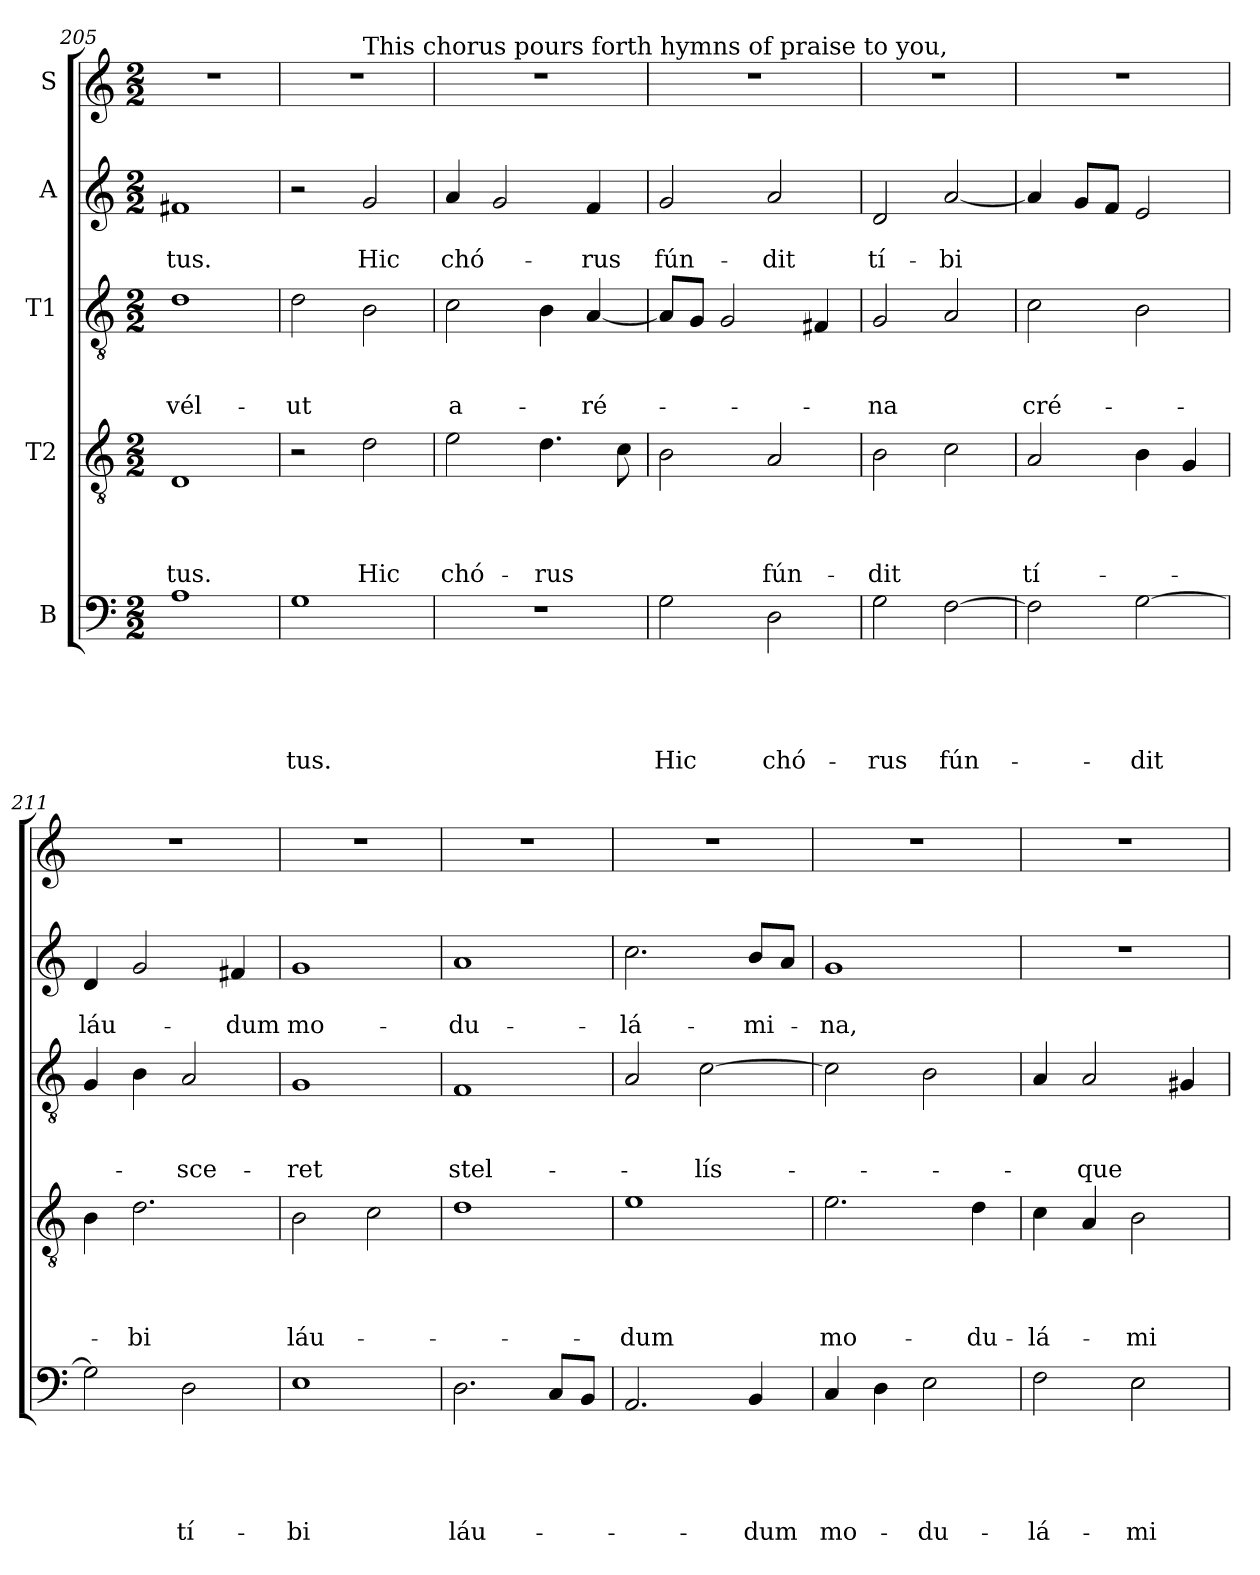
**kern	**text	**text	**text	**text	**text	**kern	**text	**text	**text	**text	**kern	**text	**text	**text	**kern	**text	**text	**kern
*part5	*part5	*part5	*part5	*part5	*part5	*part4	*part4	*part4	*part4	*part4	*part3	*part3	*part3	*part3	*part2	*part2	*part2	*part1
*staff5	*staff5	*staff5	*staff5	*staff5	*staff5	*staff4	*staff4	*staff4	*staff4	*staff4	*staff3	*staff3	*staff3	*staff3	*staff2	*staff2	*staff2	*staff1
*I"B	*	*	*	*	*	*I"T2	*	*	*	*	*I"T1	*	*	*	*I"A	*	*	*I"S
!!LO:PB:g=z
*clefF4	*	*	*	*	*	*clefGv2	*	*	*	*	*clefGv2	*	*	*	*clefG2	*	*	*clefG2
*k[]	*	*	*	*	*	*k[]	*	*	*	*	*k[]	*	*	*	*k[]	*	*	*k[]
*C:	*	*	*	*	*	*C:	*	*	*	*	*C:	*	*	*	*C:	*	*	*C:
*M2/2	*	*	*	*	*	*M2/2	*	*	*	*	*M2/2	*	*	*	*M2/2	*	*	*M2/2
=205	=205	=205	=205	=205	=205	=205	=205	=205	=205	=205	=205	=205	=205	=205	=205	=205	=205	=205
!	!	!	!	!	!	!	!	!	!	!LO:LY:b	!	!	!	!LO:LY:b	!	!	!LO:LY:b	!
1A	.	.	.	.	.	1D	.	.	.	-tus.	1d	.	.	vél-	1f#X	.	-tus.	1r
=206	=206	=206	=206	=206	=206	=206	=206	=206	=206	=206	=206	=206	=206	=206	=206	=206	=206	=206
!	!	!	!	!	!LO:LY:b	!	!	!	!	!	!	!	!	!LO:LY:b	!	!	!	!
*	*	*	*	*	*	*	*	*	*	*	*	*	*	*	*	*	*	*^
1G	.	.	.	.	-tus.	2r	.	.	.	.	2d\	.	.	-ut	2r	.	.	1r	2ryy
!	!	!	!	!	!	!	!	!	!	!	!	!	!	!	!	!	!	!	!LO:TX:a:t=This chorus pours forth hymns of praise to you,
!	!	!	!	!	!	!	!	!	!	!LO:LY:b	!	!	!	!	!	!	!LO:LY:b	!	!
.	.	.	.	.	.	2d\	.	.	.	Hic	2B\	.	.	.	2g/	.	Hic	.	2ryy
=207	=207	=207	=207	=207	=207	=207	=207	=207	=207	=207	=207	=207	=207	=207	=207	=207	=207	=207	=207
!	!	!	!	!	!	!	!	!	!	!LO:LY:b	!	!	!	!LO:LY:b	!	!	!LO:LY:b	!	!
*	*	*	*	*	*	*	*	*	*	*	*	*	*	*	*	*	*	*v	*v
1r	.	.	.	.	.	2e\	.	.	.	chó-	2c\	.	.	a-	4a/	.	chó-	1r
.	.	.	.	.	.	.	.	.	.	.	.	.	.	.	2g/	.	.	.
!	!	!	!	!	!	!	!	!	!	!LO:LY:b	!	!	!	!	!	!	!	!
.	.	.	.	.	.	4.d\	.	.	.	-rus	4B\	.	.	.	.	.	.	.
!	!	!	!	!	!	!	!	!	!	!	!	!	!	!LO:LY:b	!	!	!LO:LY:b	!
.	.	.	.	.	.	.	.	.	.	.	[4A/	.	.	-ré-	4f/	.	-rus	.
.	.	.	.	.	.	8c\	.	.	.	.	.	.	.	.	.	.	.	.
=208	=208	=208	=208	=208	=208	=208	=208	=208	=208	=208	=208	=208	=208	=208	=208	=208	=208	=208
!	!	!	!	!	!LO:LY:b	!	!	!	!	!	!	!	!	!	!	!	!LO:LY:b	!
2G\	.	.	.	.	Hic	2B\	.	.	.	.	8A/L]	.	.	.	2g/	.	fún-	1r
.	.	.	.	.	.	.	.	.	.	.	8G/J	.	.	.	.	.	.	.
.	.	.	.	.	.	.	.	.	.	.	2G/	.	.	.	.	.	.	.
!	!	!	!	!	!LO:LY:b	!	!	!	!	!LO:LY:b	!	!	!	!	!	!	!LO:LY:b	!
2D\	.	.	.	.	chó-	2A/	.	.	.	fún-	.	.	.	.	2a/	.	-dit	.
.	.	.	.	.	.	.	.	.	.	.	4F#i/	.	.	.	.	.	.	.
=209	=209	=209	=209	=209	=209	=209	=209	=209	=209	=209	=209	=209	=209	=209	=209	=209	=209	=209
!	!	!	!	!	!LO:LY:b	!	!	!	!	!LO:LY:b	!	!	!	!LO:LY:b	!	!	!LO:LY:b	!
2G\	.	.	.	.	-rus	2B\	.	.	.	-dit	2G/	.	.	-na	2d/	.	tí-	1r
!	!	!	!	!	!LO:LY:b	!	!	!	!	!	!	!	!	!	!	!	!LO:LY:b	!
[2F\	.	.	.	.	fún-	2c\	.	.	.	.	2A/	.	.	.	[2a/	.	-bi	.
=210	=210	=210	=210	=210	=210	=210	=210	=210	=210	=210	=210	=210	=210	=210	=210	=210	=210	=210
!	!	!	!	!	!	!	!	!	!	!LO:LY:b	!	!	!	!LO:LY:b	!	!	!	!
2F\]	.	.	.	.	.	2A/	.	.	.	tí-	2c\	.	.	cré-	4a/]	.	.	1r
.	.	.	.	.	.	.	.	.	.	.	.	.	.	.	8g/L	.	.	.
.	.	.	.	.	.	.	.	.	.	.	.	.	.	.	8f/J	.	.	.
!	!	!	!	!	!LO:LY:b	!	!	!	!	!	!	!	!	!	!	!	!	!
[2G\	.	.	.	.	-dit	4B\	.	.	.	.	2B\	.	.	.	2e/	.	.	.
.	.	.	.	.	.	4G/	.	.	.	.	.	.	.	.	.	.	.	.
=211	=211	=211	=211	=211	=211	=211	=211	=211	=211	=211	=211	=211	=211	=211	=211	=211	=211	=211
!	!	!	!	!	!	!	!	!	!	!	!	!	!	!	!	!	!LO:LY:b	!
2G\]	.	.	.	.	.	4B\	.	.	.	.	4G/	.	.	.	4d/	.	láu-	1r
!	!	!	!	!	!	!	!	!	!	!LO:LY:b	!	!	!	!	!	!	!	!
.	.	.	.	.	.	2.d\	.	.	.	-bi	4B\	.	.	.	2g/	.	.	.
!	!	!	!	!	!LO:LY:b	!	!	!	!	!	!	!	!	!LO:LY:b	!	!	!	!
2D\	.	.	.	.	tí-	.	.	.	.	.	2A/	.	.	-sce-	.	.	.	.
!	!	!	!	!	!	!	!	!	!	!	!	!	!	!	!	!	!LO:LY:b	!
.	.	.	.	.	.	.	.	.	.	.	.	.	.	.	4f#i/	.	-dum	.
!!LO:LB:g=z
=212	=212	=212	=212	=212	=212	=212	=212	=212	=212	=212	=212	=212	=212	=212	=212	=212	=212	=212
!	!	!	!	!	!LO:LY:b	!	!	!	!	!LO:LY:b	!	!	!	!LO:LY:b	!	!	!LO:LY:b	!
1E	.	.	.	.	-bi	2B\	.	.	.	láu-	1G	.	.	-ret	1g	.	mo-	1r
.	.	.	.	.	.	2c\	.	.	.	.	.	.	.	.	.	.	.	.
=213	=213	=213	=213	=213	=213	=213	=213	=213	=213	=213	=213	=213	=213	=213	=213	=213	=213	=213
!	!	!	!	!	!LO:LY:b	!	!	!	!	!	!	!	!	!LO:LY:b	!	!	!LO:LY:b	!
2.D\	.	.	.	.	láu-	1d	.	.	.	.	1F	.	.	stel-	1a	.	-du-	1r
8C/L	.	.	.	.	.	.	.	.	.	.	.	.	.	.	.	.	.	.
8BB/J	.	.	.	.	.	.	.	.	.	.	.	.	.	.	.	.	.	.
=214	=214	=214	=214	=214	=214	=214	=214	=214	=214	=214	=214	=214	=214	=214	=214	=214	=214	=214
!	!	!	!	!	!	!	!	!	!	!LO:LY:b	!	!	!	!	!	!	!LO:LY:b	!
2.AA/	.	.	.	.	.	1e	.	.	.	-dum	2A/	.	.	.	2.cc\	.	-lá-	1r
!	!	!	!	!	!	!	!	!	!	!	!	!	!	!LO:LY:b	!	!	!	!
.	.	.	.	.	.	.	.	.	.	.	[2c\	.	.	-lís-	.	.	.	.
!	!	!	!	!	!LO:LY:b	!	!	!	!	!	!	!	!	!	!	!	!LO:LY:b	!
4BB/	.	.	.	.	-dum	.	.	.	.	.	.	.	.	.	8b/L	.	-mi-	.
.	.	.	.	.	.	.	.	.	.	.	.	.	.	.	8a/J	.	.	.
=215	=215	=215	=215	=215	=215	=215	=215	=215	=215	=215	=215	=215	=215	=215	=215	=215	=215	=215
!	!	!	!	!	!LO:LY:b	!	!	!	!	!LO:LY:b	!	!	!	!	!	!	!LO:LY:b	!
4C/	.	.	.	.	mo-	2.e\	.	.	.	mo-	2c\]	.	.	.	1g	.	-na,	1r
4D\	.	.	.	.	.	.	.	.	.	.	.	.	.	.	.	.	.	.
!	!	!	!	!	!LO:LY:b	!	!	!	!	!	!	!	!	!	!	!	!	!
2E\	.	.	.	.	-du-	.	.	.	.	.	2B\	.	.	.	.	.	.	.
!	!	!	!	!	!	!	!	!	!	!LO:LY:b	!	!	!	!	!	!	!	!
.	.	.	.	.	.	4d\	.	.	.	-du-	.	.	.	.	.	.	.	.
=216	=216	=216	=216	=216	=216	=216	=216	=216	=216	=216	=216	=216	=216	=216	=216	=216	=216	=216
!	!	!	!	!	!LO:LY:b	!	!	!	!	!LO:LY:b	!	!	!	!	!	!	!	!
2F\	.	.	.	.	-lá-	4c\	.	.	.	-lá-	4A/	.	.	.	1r	.	.	1r
!	!	!	!	!	!	!	!	!	!	!	!	!	!	!LO:LY:b	!	!	!	!
.	.	.	.	.	.	4A/	.	.	.	.	2A/	.	.	-que	.	.	.	.
!	!	!	!	!	!LO:LY:b	!	!	!	!	!LO:LY:b	!	!	!	!	!	!	!	!
2E\	.	.	.	.	-mi-	2B\	.	.	.	-mi-	.	.	.	.	.	.	.	.
.	.	.	.	.	.	.	.	.	.	.	4G#i/	.	.	.	.	.	.	.
=	=	=	=	=	=	=	=	=	=	=	=	=	=	=	=	=	=	=
*-	*-	*-	*-	*-	*-	*-	*-	*-	*-	*-	*-	*-	*-	*-	*-	*-	*-	*-
